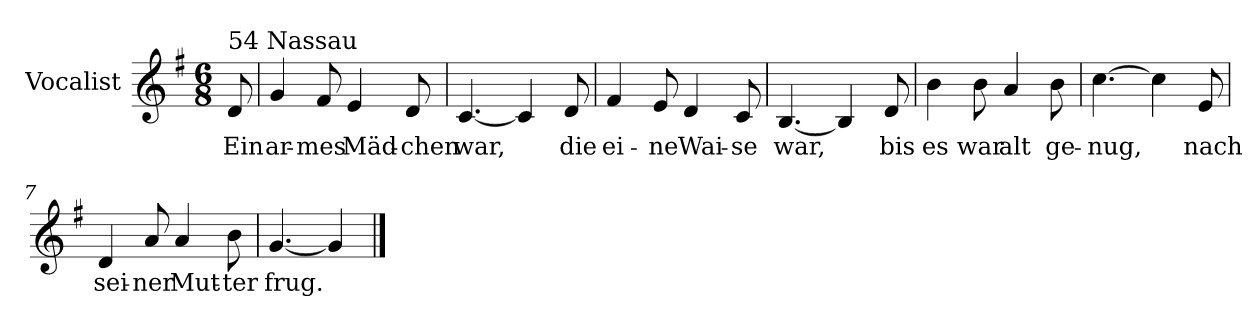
**kern	**text
*part1	*part1
*staff1	*staff1
*I"Vocalist	*
*k[f#]	*
*G:	*
*M6/8	*
=	=
!LO:TX:a:t=54 Nassau	!
8d	Ein
=1	=1
4g	ar-
8f#	-mes
4e	Mäd-
8d	-chen
=2	=2
[4.c	war,
4c]	.
8d	die
=3	=3
4f#	ei-
8e	-ne
4d	Wai-
8c	-se
=4	=4
[4.B	war,
4B]	.
8d	bis
=5	=5
4b	es
8b	war
4a	alt
8b	ge-
=6	=6
[4.cc	-nug,
4cc]	.
8e	nach
=7	=7
4d	sei-
8a	-ner
4a	Mut-
8b	-ter
=8	=8
[4.g	frug.
4g]	.
==	==
*-	*-
